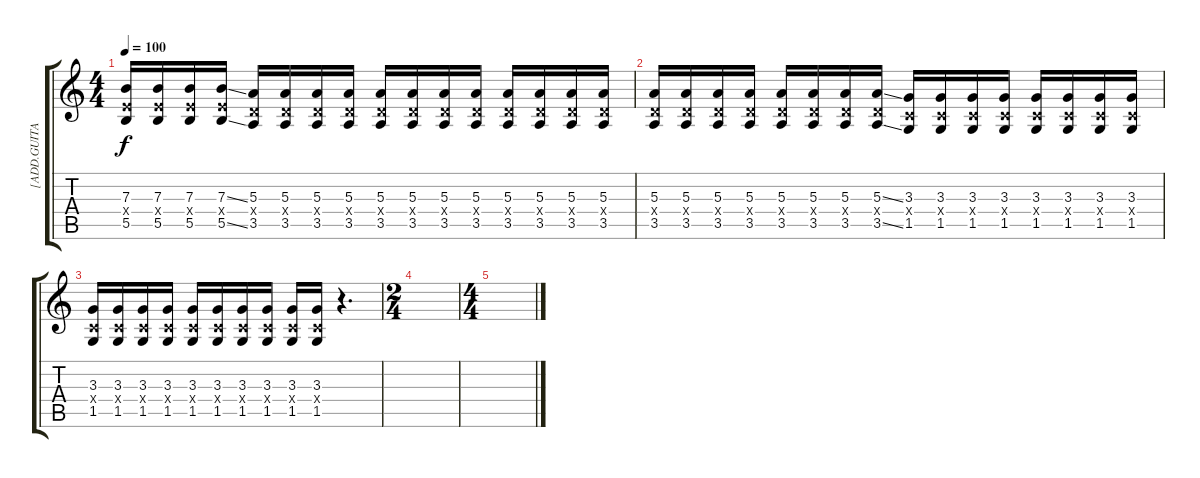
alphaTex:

\track ("[ADD.GUITAR]" "[ADD.GUITA") {instrument overdrivenguitar}
\staff {score tabs}
\tuning (Db4 Ab3 E3 B2 Gb2 B1) {hide}
\ts (4 4)
\tempo 100
\clef g2
\ks c
(7.3 5.4{x} 5.5).16{dy f} (7.3 5.4{x} 5.5).16 (7.3 5.4{x} 5.5).16 (7.3{ss} 5.4{x} 5.5{ss}).16 (5.3 3.4{x} 3.5).16 (5.3 3.4{x} 3.5).16 (5.3 3.4{x} 3.5).16 (5.3 3.4{x} 3.5).16 (5.3 3.4{x} 3.5).16 (5.3 3.4{x} 3.5).16 (5.3 3.4{x} 3.5).16 (5.3 3.4{x} 3.5).16 (5.3 3.4{x} 3.5).16 (5.3 3.4{x} 3.5).16 (5.3 3.4{x} 3.5).16 (5.3 3.4{x} 3.5).16 |
(5.3 3.4{x} 3.5).16 (5.3 3.4{x} 3.5).16 (5.3 3.4{x} 3.5).16 (5.3 3.4{x} 3.5).16 (5.3 3.4{x} 3.5).16 (5.3 3.4{x} 3.5).16 (5.3 3.4{x} 3.5).16 (5.3{ss} 3.4{x} 3.5{ss}).16 (3.3 1.4{x} 1.5).16 (3.3 1.4{x} 1.5).16 (3.3 1.4{x} 1.5).16 (3.3 1.4{x} 1.5).16 (3.3 1.4{x} 1.5).16 (3.3 1.4{x} 1.5).16 (3.3 1.4{x} 1.5).16 (3.3 1.4{x} 1.5).16 |
(3.3 1.4{x} 1.5).16 (3.3 1.4{x} 1.5).16 (3.3 1.4{x} 1.5).16 (3.3 1.4{x} 1.5).16 (3.3 1.4{x} 1.5).16 (3.3 1.4{x} 1.5).16 (3.3 1.4{x} 1.5).16 (3.3 1.4{x} 1.5).16 (3.3 1.4{x} 1.5).16 (3.3 1.4{x} 1.5).16 r.4{d} |
\ts (2 4)
|
\ts (4 4)
